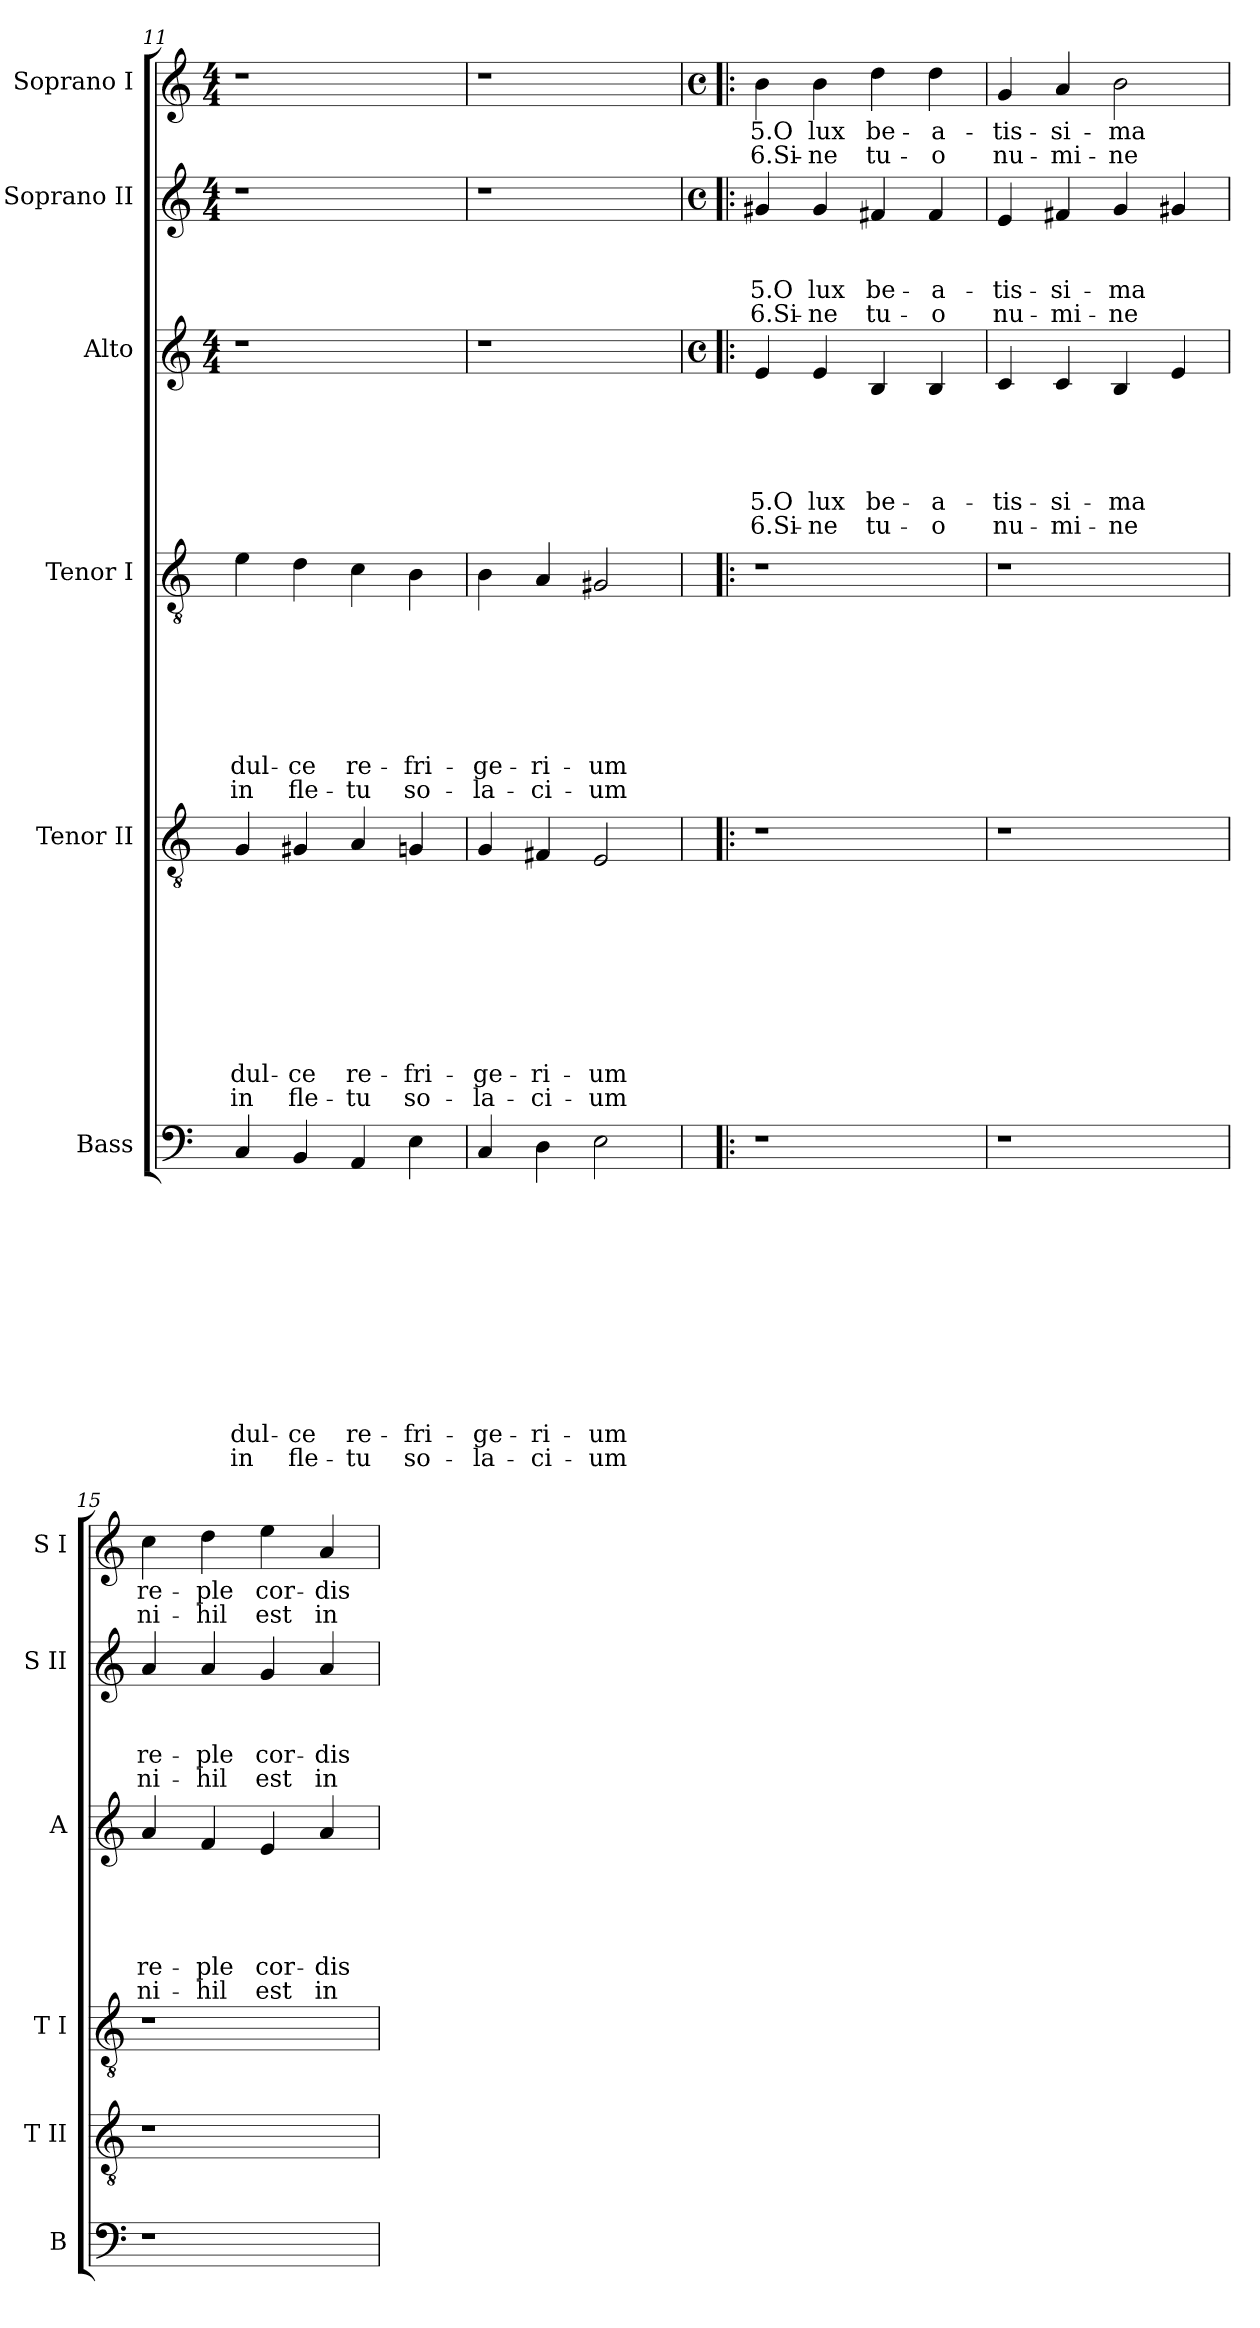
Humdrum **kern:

**kern	**text	**text	**text	**text	**text	**text	**text	**text	**text	**text	**text	**text	**kern	**text	**text	**text	**text	**text	**text	**text	**text	**text	**text	**kern	**text	**text	**text	**text	**text	**text	**text	**text	**kern	**text	**text	**text	**text	**text	**text	**kern	**text	**text	**text	**text	**kern	**text	**text
*part6	*part6	*part6	*part6	*part6	*part6	*part6	*part6	*part6	*part6	*part6	*part6	*part6	*part5	*part5	*part5	*part5	*part5	*part5	*part5	*part5	*part5	*part5	*part5	*part4	*part4	*part4	*part4	*part4	*part4	*part4	*part4	*part4	*part3	*part3	*part3	*part3	*part3	*part3	*part3	*part2	*part2	*part2	*part2	*part2	*part1	*part1	*part1
*staff6	*staff6	*staff6	*staff6	*staff6	*staff6	*staff6	*staff6	*staff6	*staff6	*staff6	*staff6	*staff6	*staff5	*staff5	*staff5	*staff5	*staff5	*staff5	*staff5	*staff5	*staff5	*staff5	*staff5	*staff4	*staff4	*staff4	*staff4	*staff4	*staff4	*staff4	*staff4	*staff4	*staff3	*staff3	*staff3	*staff3	*staff3	*staff3	*staff3	*staff2	*staff2	*staff2	*staff2	*staff2	*staff1	*staff1	*staff1
*I"Bass	*	*	*	*	*	*	*	*	*	*	*	*	*I"Tenor II	*	*	*	*	*	*	*	*	*	*	*I"Tenor I	*	*	*	*	*	*	*	*	*I"Alto	*	*	*	*	*	*	*I"Soprano II	*	*	*	*	*I"Soprano I	*	*
*I'B	*	*	*	*	*	*	*	*	*	*	*	*	*I'T II	*	*	*	*	*	*	*	*	*	*	*I'T I	*	*	*	*	*	*	*	*	*I'A	*	*	*	*	*	*	*I'S II	*	*	*	*	*I'S I	*	*
*clefF4	*	*	*	*	*	*	*	*	*	*	*	*	*clefGv2	*	*	*	*	*	*	*	*	*	*	*clefGv2	*	*	*	*	*	*	*	*	*clefG2	*	*	*	*	*	*	*clefG2	*	*	*	*	*clefG2	*	*
*k[]	*	*	*	*	*	*	*	*	*	*	*	*	*k[]	*	*	*	*	*	*	*	*	*	*	*k[]	*	*	*	*	*	*	*	*	*k[]	*	*	*	*	*	*	*k[]	*	*	*	*	*k[]	*	*
*C:	*	*	*	*	*	*	*	*	*	*	*	*	*C:	*	*	*	*	*	*	*	*	*	*	*C:	*	*	*	*	*	*	*	*	*C:	*	*	*	*	*	*	*C:	*	*	*	*	*C:	*	*
*	*	*	*	*	*	*	*	*	*	*	*	*	*	*	*	*	*	*	*	*	*	*	*	*	*	*	*	*	*	*	*	*	*M4/4	*	*	*	*	*	*	*M4/4	*	*	*	*	*M4/4	*	*
=11	=11	=11	=11	=11	=11	=11	=11	=11	=11	=11	=11	=11	=11	=11	=11	=11	=11	=11	=11	=11	=11	=11	=11	=11	=11	=11	=11	=11	=11	=11	=11	=11	=11	=11	=11	=11	=11	=11	=11	=11	=11	=11	=11	=11	=11	=11	=11
!	!	!	!	!	!	!	!	!	!	!	!LO:LY:b	!LO:LY:b	!	!	!	!	!	!	!	!	!	!LO:LY:b	!LO:LY:b	!	!	!	!	!	!	!	!LO:LY:b	!LO:LY:b	!	!	!	!	!	!	!	!	!	!	!	!	!	!	!
4C/	.	.	.	.	.	.	.	.	.	.	dul-	in	4G/	.	.	.	.	.	.	.	.	dul-	in	4e\	.	.	.	.	.	.	dul-	in	1r	.	.	.	.	.	.	1r	.	.	.	.	1r	.	.
!	!	!	!	!	!	!	!	!	!	!	!LO:LY:b	!LO:LY:b	!	!	!	!	!	!	!	!	!	!LO:LY:b	!LO:LY:b	!	!	!	!	!	!	!	!LO:LY:b	!LO:LY:b	!	!	!	!	!	!	!	!	!	!	!	!	!	!	!
4BB/	.	.	.	.	.	.	.	.	.	.	-ce	fle-	4G#X/	.	.	.	.	.	.	.	.	-ce	fle-	4d\	.	.	.	.	.	.	-ce	fle-	.	.	.	.	.	.	.	.	.	.	.	.	.	.	.
!	!	!	!	!	!	!	!	!	!	!	!LO:LY:b	!LO:LY:b	!	!	!	!	!	!	!	!	!	!LO:LY:b	!LO:LY:b	!	!	!	!	!	!	!	!LO:LY:b	!LO:LY:b	!	!	!	!	!	!	!	!	!	!	!	!	!	!	!
4AA/	.	.	.	.	.	.	.	.	.	.	re-	-tu	4A/	.	.	.	.	.	.	.	.	re-	-tu	4c\	.	.	.	.	.	.	re-	-tu	.	.	.	.	.	.	.	.	.	.	.	.	.	.	.
!	!	!	!	!	!	!	!	!	!	!	!LO:LY:b	!LO:LY:b	!	!	!	!	!	!	!	!	!	!LO:LY:b	!LO:LY:b	!	!	!	!	!	!	!	!LO:LY:b	!LO:LY:b	!	!	!	!	!	!	!	!	!	!	!	!	!	!	!
4E\	.	.	.	.	.	.	.	.	.	.	-fri-	so-	4Gn/	.	.	.	.	.	.	.	.	-fri-	so-	4B\	.	.	.	.	.	.	-fri-	so-	.	.	.	.	.	.	.	.	.	.	.	.	.	.	.
=12	=12	=12	=12	=12	=12	=12	=12	=12	=12	=12	=12	=12	=12	=12	=12	=12	=12	=12	=12	=12	=12	=12	=12	=12	=12	=12	=12	=12	=12	=12	=12	=12	=12	=12	=12	=12	=12	=12	=12	=12	=12	=12	=12	=12	=12	=12	=12
!	!	!	!	!	!	!	!	!	!	!	!LO:LY:b	!LO:LY:b	!	!	!	!	!	!	!	!	!	!LO:LY:b	!LO:LY:b	!	!	!	!	!	!	!	!LO:LY:b	!LO:LY:b	!	!	!	!	!	!	!	!	!	!	!	!	!	!	!
4C/	.	.	.	.	.	.	.	.	.	.	-ge-	-la-	4G/	.	.	.	.	.	.	.	.	-ge-	-la-	4B\	.	.	.	.	.	.	-ge-	-la-	1r	.	.	.	.	.	.	1r	.	.	.	.	1r	.	.
!	!	!	!	!	!	!	!	!	!	!	!LO:LY:b	!LO:LY:b	!	!	!	!	!	!	!	!	!	!LO:LY:b	!LO:LY:b	!	!	!	!	!	!	!	!LO:LY:b	!LO:LY:b	!	!	!	!	!	!	!	!	!	!	!	!	!	!	!
4D\	.	.	.	.	.	.	.	.	.	.	-ri-	-ci-	4F#X/	.	.	.	.	.	.	.	.	-ri-	-ci-	4A/	.	.	.	.	.	.	-ri-	-ci-	.	.	.	.	.	.	.	.	.	.	.	.	.	.	.
!	!	!	!	!	!	!	!	!	!	!	!LO:LY:b	!LO:LY:b	!	!	!	!	!	!	!	!	!	!LO:LY:b	!LO:LY:b	!	!	!	!	!	!	!	!LO:LY:b	!LO:LY:b	!	!	!	!	!	!	!	!	!	!	!	!	!	!	!
2E\	.	.	.	.	.	.	.	.	.	.	-um	-um	2E/	.	.	.	.	.	.	.	.	-um	-um	2G#X/	.	.	.	.	.	.	-um	-um	.	.	.	.	.	.	.	.	.	.	.	.	.	.	.
!!LO:LB:g=z
=13!|:	=13!|:	=13!|:	=13!|:	=13!|:	=13!|:	=13!|:	=13!|:	=13!|:	=13!|:	=13!|:	=13!|:	=13!|:	=13!|:	=13!|:	=13!|:	=13!|:	=13!|:	=13!|:	=13!|:	=13!|:	=13!|:	=13!|:	=13!|:	=13!|:	=13!|:	=13!|:	=13!|:	=13!|:	=13!|:	=13!|:	=13!|:	=13!|:	=13!|:	=13!|:	=13!|:	=13!|:	=13!|:	=13!|:	=13!|:	=13!|:	=13!|:	=13!|:	=13!|:	=13!|:	=13!|:	=13!|:	=13!|:
*	*	*	*	*	*	*	*	*	*	*	*	*	*	*	*	*	*	*	*	*	*	*	*	*	*	*	*	*	*	*	*	*	*M4/4	*	*	*	*	*	*	*M4/4	*	*	*	*	*M4/4	*	*
*	*	*	*	*	*	*	*	*	*	*	*	*	*	*	*	*	*	*	*	*	*	*	*	*	*	*	*	*	*	*	*	*	*met(c)	*	*	*	*	*	*	*met(c)	*	*	*	*	*met(c)	*	*
!	!	!	!	!	!	!	!	!	!	!	!	!	!	!	!	!	!	!	!	!	!	!	!	!	!	!	!	!	!	!	!	!	!	!	!	!	!	!LO:LY:b	!LO:LY:b	!	!	!	!LO:LY:b	!LO:LY:b	!	!LO:LY:b	!LO:LY:b
1r	.	.	.	.	.	.	.	.	.	.	.	.	1r	.	.	.	.	.	.	.	.	.	.	1r	.	.	.	.	.	.	.	.	4e/	.	.	.	.	5.O	6.Si-	4g#X/	.	.	5.O	6.Si-	4b\	5.O	6.Si-
!	!	!	!	!	!	!	!	!	!	!	!	!	!	!	!	!	!	!	!	!	!	!	!	!	!	!	!	!	!	!	!	!	!	!	!	!	!	!LO:LY:b	!LO:LY:b	!	!	!	!LO:LY:b	!LO:LY:b	!	!LO:LY:b	!LO:LY:b
.	.	.	.	.	.	.	.	.	.	.	.	.	.	.	.	.	.	.	.	.	.	.	.	.	.	.	.	.	.	.	.	.	4e/	.	.	.	.	lux	-ne	4g#/	.	.	lux	-ne	4b\	lux	-ne
!	!	!	!	!	!	!	!	!	!	!	!	!	!	!	!	!	!	!	!	!	!	!	!	!	!	!	!	!	!	!	!	!	!	!	!	!	!	!LO:LY:b	!LO:LY:b	!	!	!	!LO:LY:b	!LO:LY:b	!	!LO:LY:b	!LO:LY:b
.	.	.	.	.	.	.	.	.	.	.	.	.	.	.	.	.	.	.	.	.	.	.	.	.	.	.	.	.	.	.	.	.	4B/	.	.	.	.	be-	tu-	4f#X/	.	.	be-	tu-	4dd\	be-	tu-
!	!	!	!	!	!	!	!	!	!	!	!	!	!	!	!	!	!	!	!	!	!	!	!	!	!	!	!	!	!	!	!	!	!	!	!	!	!	!LO:LY:b	!LO:LY:b	!	!	!	!LO:LY:b	!LO:LY:b	!	!LO:LY:b	!LO:LY:b
.	.	.	.	.	.	.	.	.	.	.	.	.	.	.	.	.	.	.	.	.	.	.	.	.	.	.	.	.	.	.	.	.	4B/	.	.	.	.	-a-	-o	4f#/	.	.	-a-	-o	4dd\	-a-	-o
=14	=14	=14	=14	=14	=14	=14	=14	=14	=14	=14	=14	=14	=14	=14	=14	=14	=14	=14	=14	=14	=14	=14	=14	=14	=14	=14	=14	=14	=14	=14	=14	=14	=14	=14	=14	=14	=14	=14	=14	=14	=14	=14	=14	=14	=14	=14	=14
!	!	!	!	!	!	!	!	!	!	!	!	!	!	!	!	!	!	!	!	!	!	!	!	!	!	!	!	!	!	!	!	!	!	!	!	!	!	!LO:LY:b	!LO:LY:b	!	!	!	!LO:LY:b	!LO:LY:b	!	!LO:LY:b	!LO:LY:b
1r	.	.	.	.	.	.	.	.	.	.	.	.	1r	.	.	.	.	.	.	.	.	.	.	1r	.	.	.	.	.	.	.	.	4c/	.	.	.	.	-tis-	nu-	4e/	.	.	-tis-	nu-	4g/	-tis-	nu-
!	!	!	!	!	!	!	!	!	!	!	!	!	!	!	!	!	!	!	!	!	!	!	!	!	!	!	!	!	!	!	!	!	!	!	!	!	!	!LO:LY:b	!LO:LY:b	!	!	!	!LO:LY:b	!LO:LY:b	!	!LO:LY:b	!LO:LY:b
.	.	.	.	.	.	.	.	.	.	.	.	.	.	.	.	.	.	.	.	.	.	.	.	.	.	.	.	.	.	.	.	.	4c/	.	.	.	.	-si-	-mi-	4f#X/	.	.	-si-	-mi-	4a/	-si-	-mi-
!	!	!	!	!	!	!	!	!	!	!	!	!	!	!	!	!	!	!	!	!	!	!	!	!	!	!	!	!	!	!	!	!	!	!	!	!	!	!LO:LY:b	!LO:LY:b	!	!	!	!LO:LY:b	!LO:LY:b	!	!LO:LY:b	!LO:LY:b
.	.	.	.	.	.	.	.	.	.	.	.	.	.	.	.	.	.	.	.	.	.	.	.	.	.	.	.	.	.	.	.	.	4B/	.	.	.	.	-ma	-ne	4g/	.	.	-ma	-ne	2b\	-ma	-ne
.	.	.	.	.	.	.	.	.	.	.	.	.	.	.	.	.	.	.	.	.	.	.	.	.	.	.	.	.	.	.	.	.	4e/	.	.	.	.	.	.	4g#X/	.	.	.	.	.	.	.
=15	=15	=15	=15	=15	=15	=15	=15	=15	=15	=15	=15	=15	=15	=15	=15	=15	=15	=15	=15	=15	=15	=15	=15	=15	=15	=15	=15	=15	=15	=15	=15	=15	=15	=15	=15	=15	=15	=15	=15	=15	=15	=15	=15	=15	=15	=15	=15
!	!	!	!	!	!	!	!	!	!	!	!	!	!	!	!	!	!	!	!	!	!	!	!	!	!	!	!	!	!	!	!	!	!	!	!	!	!	!LO:LY:b	!LO:LY:b	!	!	!	!LO:LY:b	!LO:LY:b	!	!LO:LY:b	!LO:LY:b
1r	.	.	.	.	.	.	.	.	.	.	.	.	1r	.	.	.	.	.	.	.	.	.	.	1r	.	.	.	.	.	.	.	.	4a/	.	.	.	.	re-	ni-	4a/	.	.	re-	ni-	4cc\	re-	ni-
!	!	!	!	!	!	!	!	!	!	!	!	!	!	!	!	!	!	!	!	!	!	!	!	!	!	!	!	!	!	!	!	!	!	!	!	!	!	!LO:LY:b	!LO:LY:b	!	!	!	!LO:LY:b	!LO:LY:b	!	!LO:LY:b	!LO:LY:b
.	.	.	.	.	.	.	.	.	.	.	.	.	.	.	.	.	.	.	.	.	.	.	.	.	.	.	.	.	.	.	.	.	4f/	.	.	.	.	-ple	-hil	4a/	.	.	-ple	-hil	4dd\	-ple	-hil
!	!	!	!	!	!	!	!	!	!	!	!	!	!	!	!	!	!	!	!	!	!	!	!	!	!	!	!	!	!	!	!	!	!	!	!	!	!	!LO:LY:b	!LO:LY:b	!	!	!	!LO:LY:b	!LO:LY:b	!	!LO:LY:b	!LO:LY:b
.	.	.	.	.	.	.	.	.	.	.	.	.	.	.	.	.	.	.	.	.	.	.	.	.	.	.	.	.	.	.	.	.	4e/	.	.	.	.	cor-	est	4g/	.	.	cor-	est	4ee\	cor-	est
!	!	!	!	!	!	!	!	!	!	!	!	!	!	!	!	!	!	!	!	!	!	!	!	!	!	!	!	!	!	!	!	!	!	!	!	!	!	!LO:LY:b	!LO:LY:b	!	!	!	!LO:LY:b	!LO:LY:b	!	!LO:LY:b	!LO:LY:b
.	.	.	.	.	.	.	.	.	.	.	.	.	.	.	.	.	.	.	.	.	.	.	.	.	.	.	.	.	.	.	.	.	4a/	.	.	.	.	-dis	in-	4a/	.	.	-dis	in-	4a/	-dis	in-
=	=	=	=	=	=	=	=	=	=	=	=	=	=	=	=	=	=	=	=	=	=	=	=	=	=	=	=	=	=	=	=	=	=	=	=	=	=	=	=	=	=	=	=	=	=	=	=
*-	*-	*-	*-	*-	*-	*-	*-	*-	*-	*-	*-	*-	*-	*-	*-	*-	*-	*-	*-	*-	*-	*-	*-	*-	*-	*-	*-	*-	*-	*-	*-	*-	*-	*-	*-	*-	*-	*-	*-	*-	*-	*-	*-	*-	*-	*-	*-
